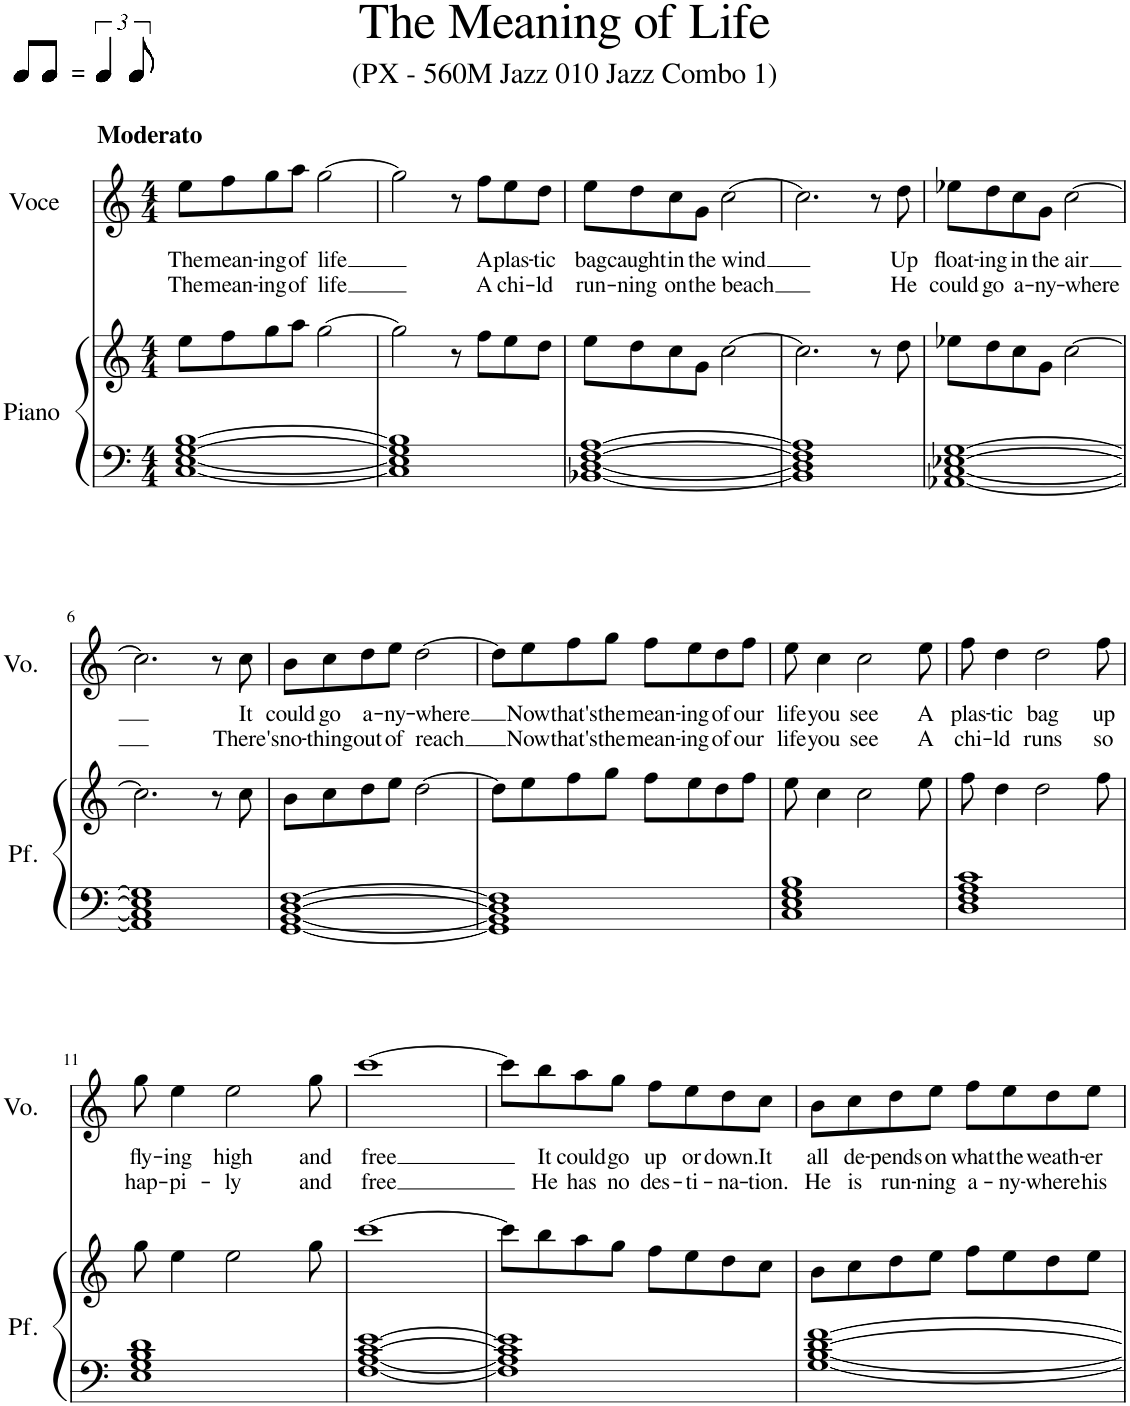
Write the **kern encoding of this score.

**kern	**kern	**kern	**text	**text
*part2	*part2	*part1	*part1	*part1
*staff3	*staff2	*staff1	*staff1	*staff1
*I"Piano	*	*I"Voce	*	*
*	*	*I'Vo.	*	*
*clefF4	*clefG2	*clefG2	*	*
*k[]	*k[]	*k[]	*	*
*M4/4	*M4/4	*M4/4	*	*
=1	=1	=1	=1	=1
!	!	!LO:TX:a:B:t=Moderato	!	!
!	!	!	!LO:LY:b	!LO:LY:b
[1C [1E [1G [1B	8ee\L	8ee\L	The	The
!	!	!	!LO:LY:b	!LO:LY:b
.	8ff\	8ff\	mean-	mean-
!	!	!	!LO:LY:b	!LO:LY:b
.	8gg\	8gg\	-ing	-ing
!	!	!	!LO:LY:b	!LO:LY:b
.	8aa\J	8aa\J	of	of
!	!	!	!LO:LY:b	!LO:LY:b
.	[2gg\	[2gg\	life	life
=2	=2	=2	=2	=2
1C] 1E] 1G] 1B]	2gg\]	2gg\]	.	.
.	8r	8r	.	.
!	!	!	!LO:LY:b	!LO:LY:b
.	8ff\L	8ff\L	A	A
!	!	!	!LO:LY:b	!LO:LY:b
.	8ee\	8ee\	plas-	chi-
!	!	!	!LO:LY:b	!LO:LY:b
.	8dd\J	8dd\J	-tic	-ld
=3	=3	=3	=3	=3
!	!	!	!LO:LY:b	!LO:LY:b
[1BB-X [1D [1F [1A	8ee\L	8ee\L	bag	run-
!	!	!	!LO:LY:b	!LO:LY:b
.	8dd\	8dd\	caught	-ning
!	!	!	!LO:LY:b	!LO:LY:b
.	8cc\	8cc\	in	on
!	!	!	!LO:LY:b	!LO:LY:b
.	8g\J	8g\J	the	the
!	!	!	!LO:LY:b	!LO:LY:b
.	[2cc\	[2cc\	wind	beach
=4	=4	=4	=4	=4
1BB-] 1D] 1F] 1A]	2.cc\]	2.cc\]	.	.
.	8r	8r	.	.
!	!	!	!LO:LY:b	!LO:LY:b
.	8dd\	8dd\	Up	He
=5	=5	=5	=5	=5
!	!	!	!LO:LY:b	!LO:LY:b
[1AA-X [1C [1E-X [1G	8ee-X\L	8ee-X\L	float-	could
!	!	!	!LO:LY:b	!LO:LY:b
.	8dd\	8dd\	-ing	go
!	!	!	!LO:LY:b	!LO:LY:b
.	8cc\	8cc\	in	a-
!	!	!	!LO:LY:b	!LO:LY:b
.	8g\J	8g\J	the	-ny-
!	!	!	!LO:LY:b	!LO:LY:b
.	[2cc\	[2cc\	air	-where
!!LO:LB:g=z
=6	=6	=6	=6	=6
1AA-] 1C] 1E-] 1G]	2.cc\]	2.cc\]	.	.
.	8r	8r	.	.
!	!	!	!LO:LY:b	!LO:LY:b
.	8cc\	8cc\	It	There's
=7	=7	=7	=7	=7
!	!	!	!LO:LY:b	!LO:LY:b
[1GG [1BB [1D [1F	8b\L	8b\L	could	no-
!	!	!	!LO:LY:b	!LO:LY:b
.	8cc\	8cc\	go	-thing
!	!	!	!LO:LY:b	!LO:LY:b
.	8dd\	8dd\	a-	out
!	!	!	!LO:LY:b	!LO:LY:b
.	8ee\J	8ee\J	-ny-	of
!	!	!	!LO:LY:b	!LO:LY:b
.	[2dd\	[2dd\	-where	reach
=8	=8	=8	=8	=8
1GG] 1BB] 1D] 1F]	8dd\L]	8dd\L]	.	.
!	!	!	!LO:LY:b	!LO:LY:b
.	8ee\	8ee\	Now	Now
!	!	!	!LO:LY:b	!LO:LY:b
.	8ff\	8ff\	that's	that's
!	!	!	!LO:LY:b	!LO:LY:b
.	8gg\J	8gg\J	the	the
!	!	!	!LO:LY:b	!LO:LY:b
.	8ff\L	8ff\L	mean-	mean-
!	!	!	!LO:LY:b	!LO:LY:b
.	8ee\	8ee\	-ing	-ing
!	!	!	!LO:LY:b	!LO:LY:b
.	8dd\	8dd\	of	of
!	!	!	!LO:LY:b	!LO:LY:b
.	8ff\J	8ff\J	our	our
=9	=9	=9	=9	=9
!	!	!	!LO:LY:b	!LO:LY:b
1C 1E 1G 1B	8ee\	8ee\	life	life
!	!	!	!LO:LY:b	!LO:LY:b
.	4cc\	4cc\	you	you
!	!	!	!LO:LY:b	!LO:LY:b
.	2cc\	2cc\	see	see
!	!	!	!LO:LY:b	!LO:LY:b
.	8ee\	8ee\	A	A
=10	=10	=10	=10	=10
!	!	!	!LO:LY:b	!LO:LY:b
1D 1F 1A 1c	8ff\	8ff\	plas-	chi-
!	!	!	!LO:LY:b	!LO:LY:b
.	4dd\	4dd\	-tic	-ld
!	!	!	!LO:LY:b	!LO:LY:b
.	2dd\	2dd\	bag	runs
!	!	!	!LO:LY:b	!LO:LY:b
.	8ff\	8ff\	up	so
!!LO:LB:g=z
=11	=11	=11	=11	=11
!	!	!	!LO:LY:b	!LO:LY:b
1E 1G 1B 1d	8gg\	8gg\	fly-	hap-
!	!	!	!LO:LY:b	!LO:LY:b
.	4ee\	4ee\	-ing	-pi-
!	!	!	!LO:LY:b	!LO:LY:b
.	2ee\	2ee\	high	-ly
!	!	!	!LO:LY:b	!LO:LY:b
.	8gg\	8gg\	and	and
=12	=12	=12	=12	=12
!	!	!	!LO:LY:b	!LO:LY:b
[1F [1A [1c [1e	[1ccc	[1ccc	free	free
=13	=13	=13	=13	=13
1F] 1A] 1c] 1e]	8ccc\L]	8ccc\L]	.	.
!	!	!	!LO:LY:b	!LO:LY:b
.	8bb\	8bb\	It	He
!	!	!	!LO:LY:b	!LO:LY:b
.	8aa\	8aa\	could	has
!	!	!	!LO:LY:b	!LO:LY:b
.	8gg\J	8gg\J	go	no
!	!	!	!LO:LY:b	!LO:LY:b
.	8ff\L	8ff\L	up	des-
!	!	!	!LO:LY:b	!LO:LY:b
.	8ee\	8ee\	or	-ti-
!	!	!	!LO:LY:b	!LO:LY:b
.	8dd\	8dd\	down.	-na-
!	!	!	!LO:LY:b	!LO:LY:b
.	8cc\J	8cc\J	It	-tion.
=14	=14	=14	=14	=14
!	!	!	!LO:LY:b	!LO:LY:b
[1G [1B [1d [1f	8b\L	8b\L	all	He
!	!	!	!LO:LY:b	!LO:LY:b
.	8cc\	8cc\	de-	is
!	!	!	!LO:LY:b	!LO:LY:b
.	8dd\	8dd\	-pends	run-
!	!	!	!LO:LY:b	!LO:LY:b
.	8ee\J	8ee\J	on	-ning
!	!	!	!LO:LY:b	!LO:LY:b
.	8ff\L	8ff\L	what	a-
!	!	!	!LO:LY:b	!LO:LY:b
.	8ee\	8ee\	the	-ny-
!	!	!	!LO:LY:b	!LO:LY:b
.	8dd\	8dd\	weath-	-where
!	!	!	!LO:LY:b	!LO:LY:b
.	8ee\J	8ee\J	-er	his
=	=	=	=	=
*-	*-	*-	*-	*-
